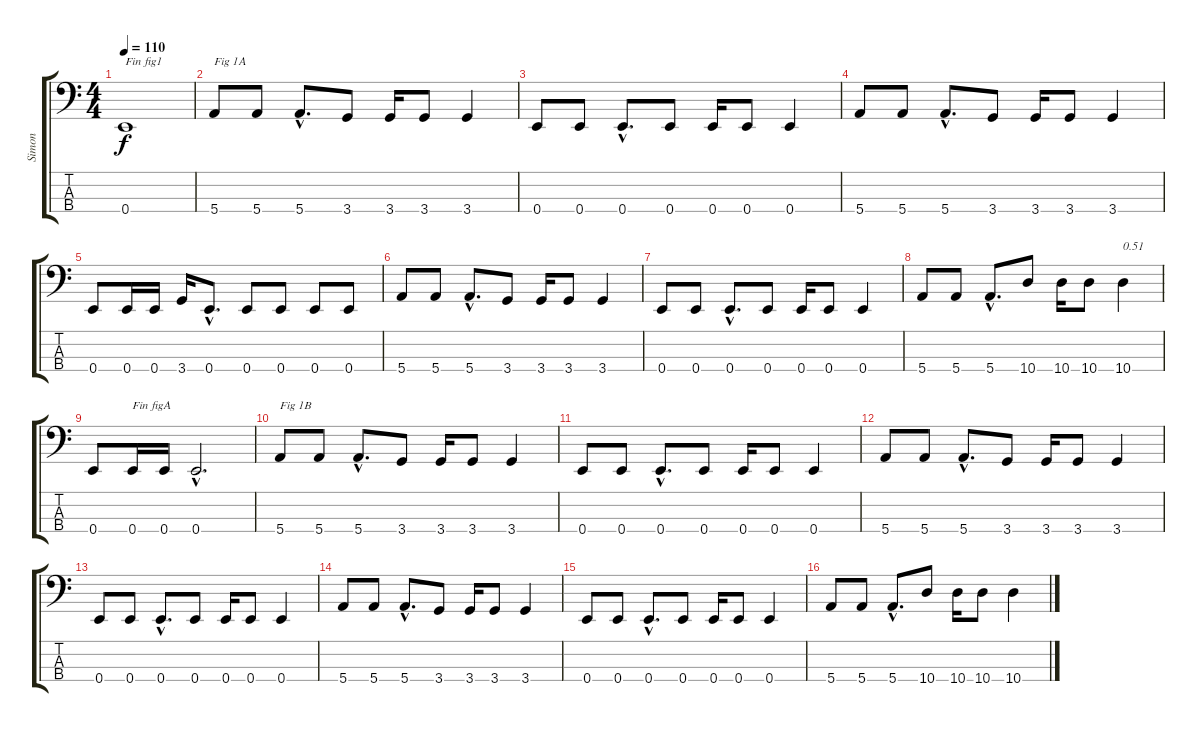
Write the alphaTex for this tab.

\track ("Simon" "Simon") {instrument electricbasspick}
\staff {score tabs}
\tuning (G2 D2 A1 E1) {hide}
\ts (4 4)
\tempo 110
\clef f4
\ks c
0.4.1{txt "Fin fig1" dy f} |
5.4.8{txt "Fig 1A"} 5.4.8 5.4{hac}.8{d} 3.4.8 3.4.16 3.4.8 3.4.4 |
0.4.8 0.4.8 0.4{hac}.8{d} 0.4.8 0.4.16 0.4.8 0.4.4 |
5.4.8 5.4.8 5.4{hac}.8{d} 3.4.8 3.4.16 3.4.8 3.4.4 |
0.4.8 0.4.16 0.4.16 3.4.16 0.4{hac}.8{d} 0.4.8 0.4.8 0.4.8 0.4.8 |
5.4.8 5.4.8 5.4{hac}.8{d} 3.4.8 3.4.16 3.4.8 3.4.4 |
0.4.8 0.4.8 0.4{hac}.8{d} 0.4.8 0.4.16 0.4.8 0.4.4 |
5.4.8 5.4.8 5.4{hac}.8{d} 10.4.8 10.4.16 10.4.8 10.4.4{txt "0.51"} |
0.4.8 0.4.16{txt "Fin figA"} 0.4.16 0.4{hac}.2{d} |
5.4.8{txt "Fig 1B"} 5.4.8 5.4{hac}.8{d} 3.4.8 3.4.16 3.4.8 3.4.4 |
0.4.8 0.4.8 0.4{hac}.8{d} 0.4.8 0.4.16 0.4.8 0.4.4 |
5.4.8 5.4.8 5.4{hac}.8{d} 3.4.8 3.4.16 3.4.8 3.4.4 |
0.4.8 0.4.8 0.4{hac}.8{d} 0.4.8 0.4.16 0.4.8 0.4.4 |
5.4.8 5.4.8 5.4{hac}.8{d} 3.4.8 3.4.16 3.4.8 3.4.4 |
0.4.8 0.4.8 0.4{hac}.8{d} 0.4.8 0.4.16 0.4.8 0.4.4 |
5.4.8 5.4.8 5.4{hac}.8{d} 10.4.8 10.4.16 10.4.8 10.4.4
